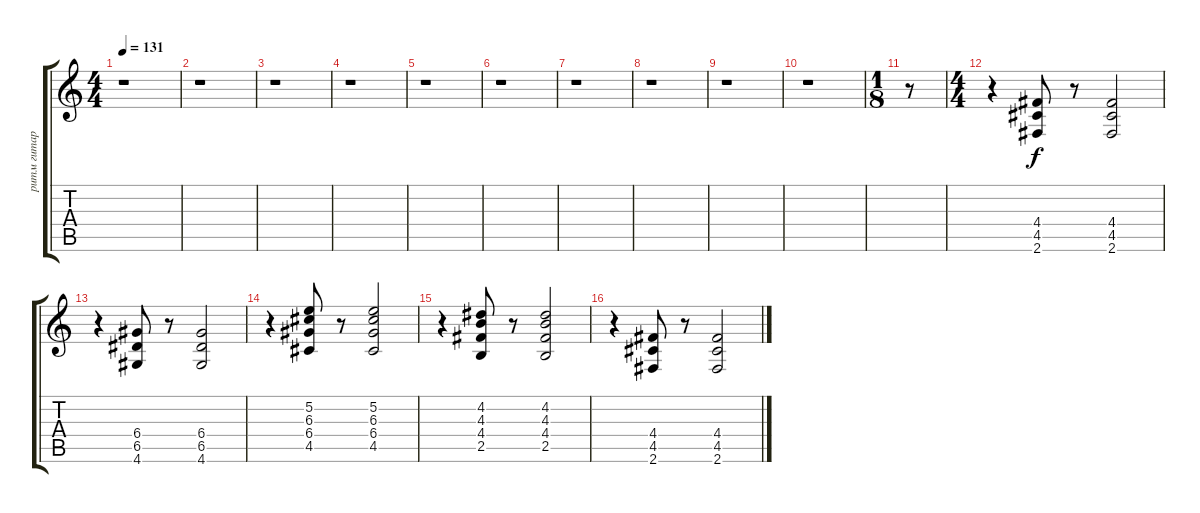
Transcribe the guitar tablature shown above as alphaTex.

\track ("ритм гитара - акустика" "ритм гитар") {instrument acousticguitarsteel}
\staff {score tabs}
\tuning (E4 B3 G3 D3 A2 E2) {hide}
\ts (4 4)
\tempo 131
\clef g2
\ks c
r.1{dy f instrument acousticguitarsteel} |
r.1 |
r.1 |
r.1 |
r.1 |
r.1 |
r.1 |
r.1 |
r.1 |
r.1 |
\ts (1 8)
r.8 |
\ts (4 4)
r.4 (4.4 4.5 2.6).8 r.8 (4.4 4.5 2.6).2 |
r.4 (6.4 6.5 4.6).8 r.8 (6.4 6.5 4.6).2 |
r.4 (5.2 6.3 6.4 4.5).8 r.8 (5.2 6.3 6.4 4.5).2 |
r.4 (4.2 4.3 4.4 2.5).8 r.8 (4.2 4.3 4.4 2.5).2 |
r.4 (4.4 4.5 2.6).8 r.8 (4.4 4.5 2.6).2
